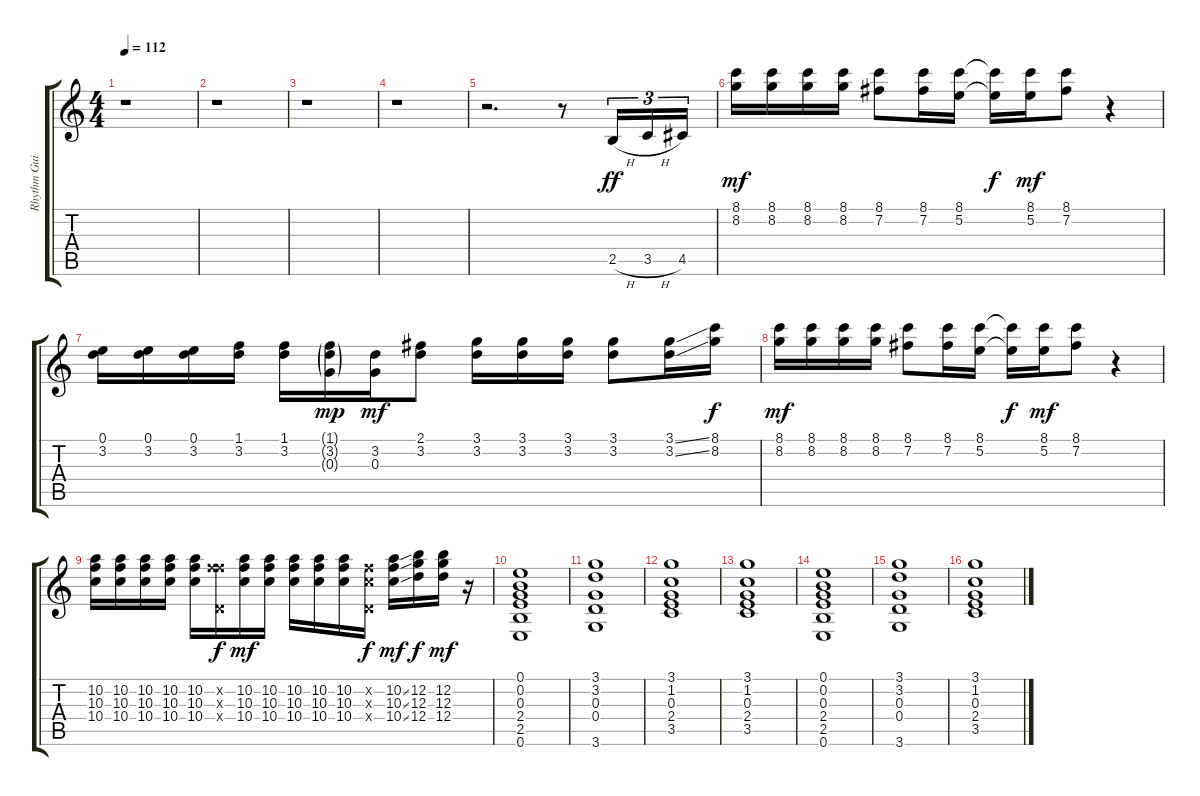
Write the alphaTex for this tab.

\track ("Rhythm Guitar" "Rhythm Gui") {instrument overdrivenguitar}
\staff {score tabs}
\tuning (E4 B3 G3 D3 A2 E2) {hide}
\ts (4 4)
\tempo 112
\clef g2
\ks c
r.1{dy mf} |
r.1 |
r.1 |
r.1 |
r.2{d} r.8 2.5{h}.16{tu (3 2) dy ff} 3.5{h}.16{tu (3 2)} 4.5.16{tu (3 2)} |
(8.1 8.2).16{dy mf} (8.1 8.2).16 (8.1 8.2).16 (8.1 8.2).16 (8.1 7.2).8 (8.1 7.2).16 (8.1 5.2).16 (8.1{t} 5.2{t}).16{dy f} (8.1 5.2).16{dy mf} (8.1 7.2).8 r.4 |
(0.1 3.2).16 (0.1 3.2).16 (0.1 3.2).16 (1.1 3.2).16 (1.1 3.2).16 (1.1{g} 3.2{g} 0.3{g}).16{dy mp} (3.2 0.3).16{dy mf} (2.1 3.2).8 (3.1 3.2).16 (3.1 3.2).16 (3.1 3.2).16 (3.1 3.2).8 (3.1{ss} 3.2{ss}).16 (8.1 8.2).16{dy f} |
(8.1 8.2).16{dy mf} (8.1 8.2).16 (8.1 8.2).16 (8.1 8.2).16 (8.1 7.2).8 (8.1 7.2).16 (8.1 5.2).16 (8.1{t} 5.2{t}).16{dy f} (8.1 5.2).16{dy mf} (8.1 7.2).8 r.4 |
(10.2 10.3 10.4).16 (10.2 10.3 10.4).16 (10.2 10.3 10.4).16 (10.2 10.3 10.4).16 (10.2 10.3 10.4).16 (6.2{x} 10.3{x} 0.4{x}).16{dy f} (10.2 10.3 10.4).16{dy mf} (10.2 10.3 10.4).16 (10.2 10.3 10.4).16 (10.2 10.3 10.4).16 (10.2 10.3 10.4).16 (6.2{x} 5.3{x} 0.4{x}).16{dy f} (10.2{ss} 10.3{ss} 10.4{ss}).16{dy mf} (12.2 12.3 12.4).16{dy f} (12.2 12.3 12.4).16{dy mf} r.16 |
(0.1 0.2 0.3 2.4 2.5 0.6).1{volume 13} |
(3.1 3.2 0.3 0.4 3.6).1 |
(3.1 1.2 0.3 2.4 3.5).1 |
(3.1 1.2 0.3 2.4 3.5).1 |
(0.1 0.2 0.3 2.4 2.5 0.6).1 |
(3.1 3.2 0.3 0.4 3.6).1 |
(3.1 1.2 0.3 2.4 3.5).1
